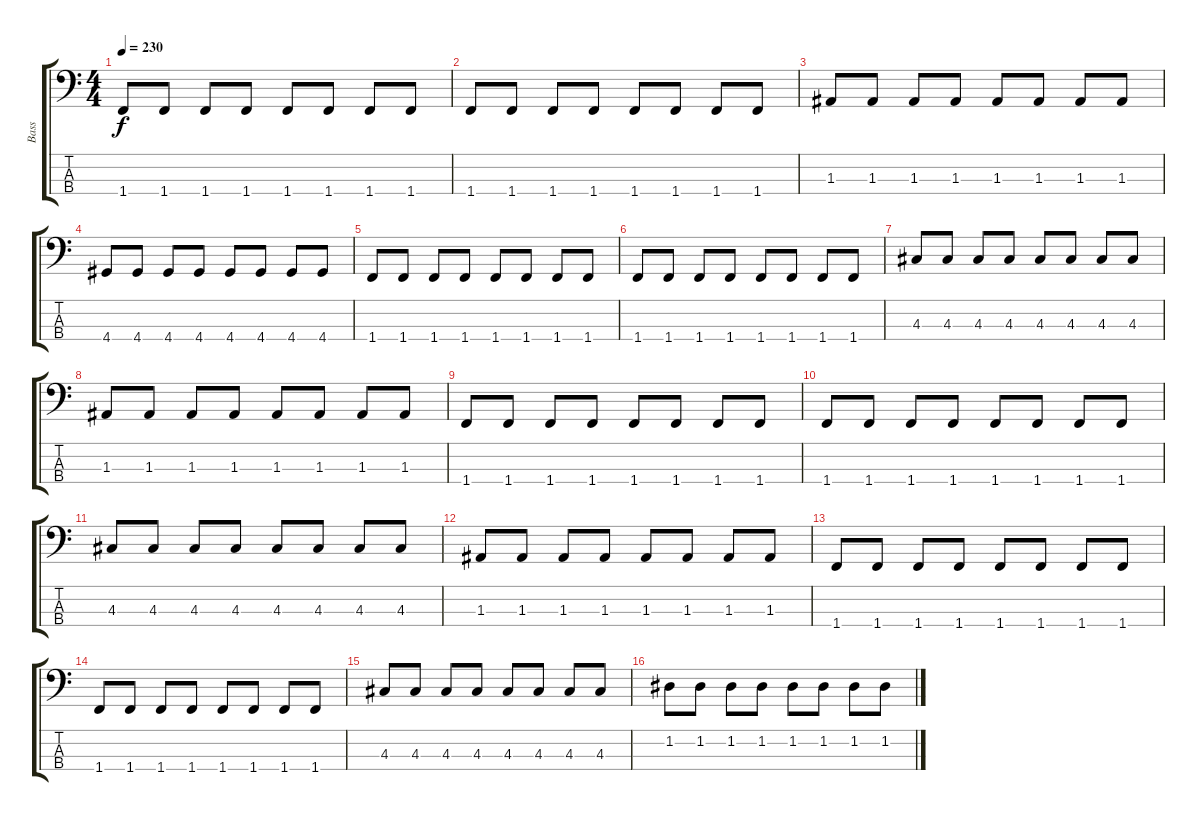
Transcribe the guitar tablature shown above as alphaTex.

\track ("Bass" "Bass") {instrument electricbasspick}
\staff {score tabs}
\tuning (G2 D2 A1 E1) {hide}
\ts (4 4)
\tempo 230
\clef f4
\ks c
1.4.8{dy f} 1.4.8 1.4.8 1.4.8 1.4.8 1.4.8 1.4.8 1.4.8 |
1.4.8 1.4.8 1.4.8 1.4.8 1.4.8 1.4.8 1.4.8 1.4.8 |
1.3.8 1.3.8 1.3.8 1.3.8 1.3.8 1.3.8 1.3.8 1.3.8 |
4.4.8 4.4.8 4.4.8 4.4.8 4.4.8 4.4.8 4.4.8 4.4.8 |
1.4.8 1.4.8 1.4.8 1.4.8 1.4.8 1.4.8 1.4.8 1.4.8 |
1.4.8 1.4.8 1.4.8 1.4.8 1.4.8 1.4.8 1.4.8 1.4.8 |
4.3.8 4.3.8 4.3.8 4.3.8 4.3.8 4.3.8 4.3.8 4.3.8 |
1.3.8 1.3.8 1.3.8 1.3.8 1.3.8 1.3.8 1.3.8 1.3.8 |
1.4.8 1.4.8 1.4.8 1.4.8 1.4.8 1.4.8 1.4.8 1.4.8 |
1.4.8 1.4.8 1.4.8 1.4.8 1.4.8 1.4.8 1.4.8 1.4.8 |
4.3.8 4.3.8 4.3.8 4.3.8 4.3.8 4.3.8 4.3.8 4.3.8 |
1.3.8 1.3.8 1.3.8 1.3.8 1.3.8 1.3.8 1.3.8 1.3.8 |
1.4.8 1.4.8 1.4.8 1.4.8 1.4.8 1.4.8 1.4.8 1.4.8 |
1.4.8 1.4.8 1.4.8 1.4.8 1.4.8 1.4.8 1.4.8 1.4.8 |
4.3.8 4.3.8 4.3.8 4.3.8 4.3.8 4.3.8 4.3.8 4.3.8 |
1.2.8 1.2.8 1.2.8 1.2.8 1.2.8 1.2.8 1.2.8 1.2.8
